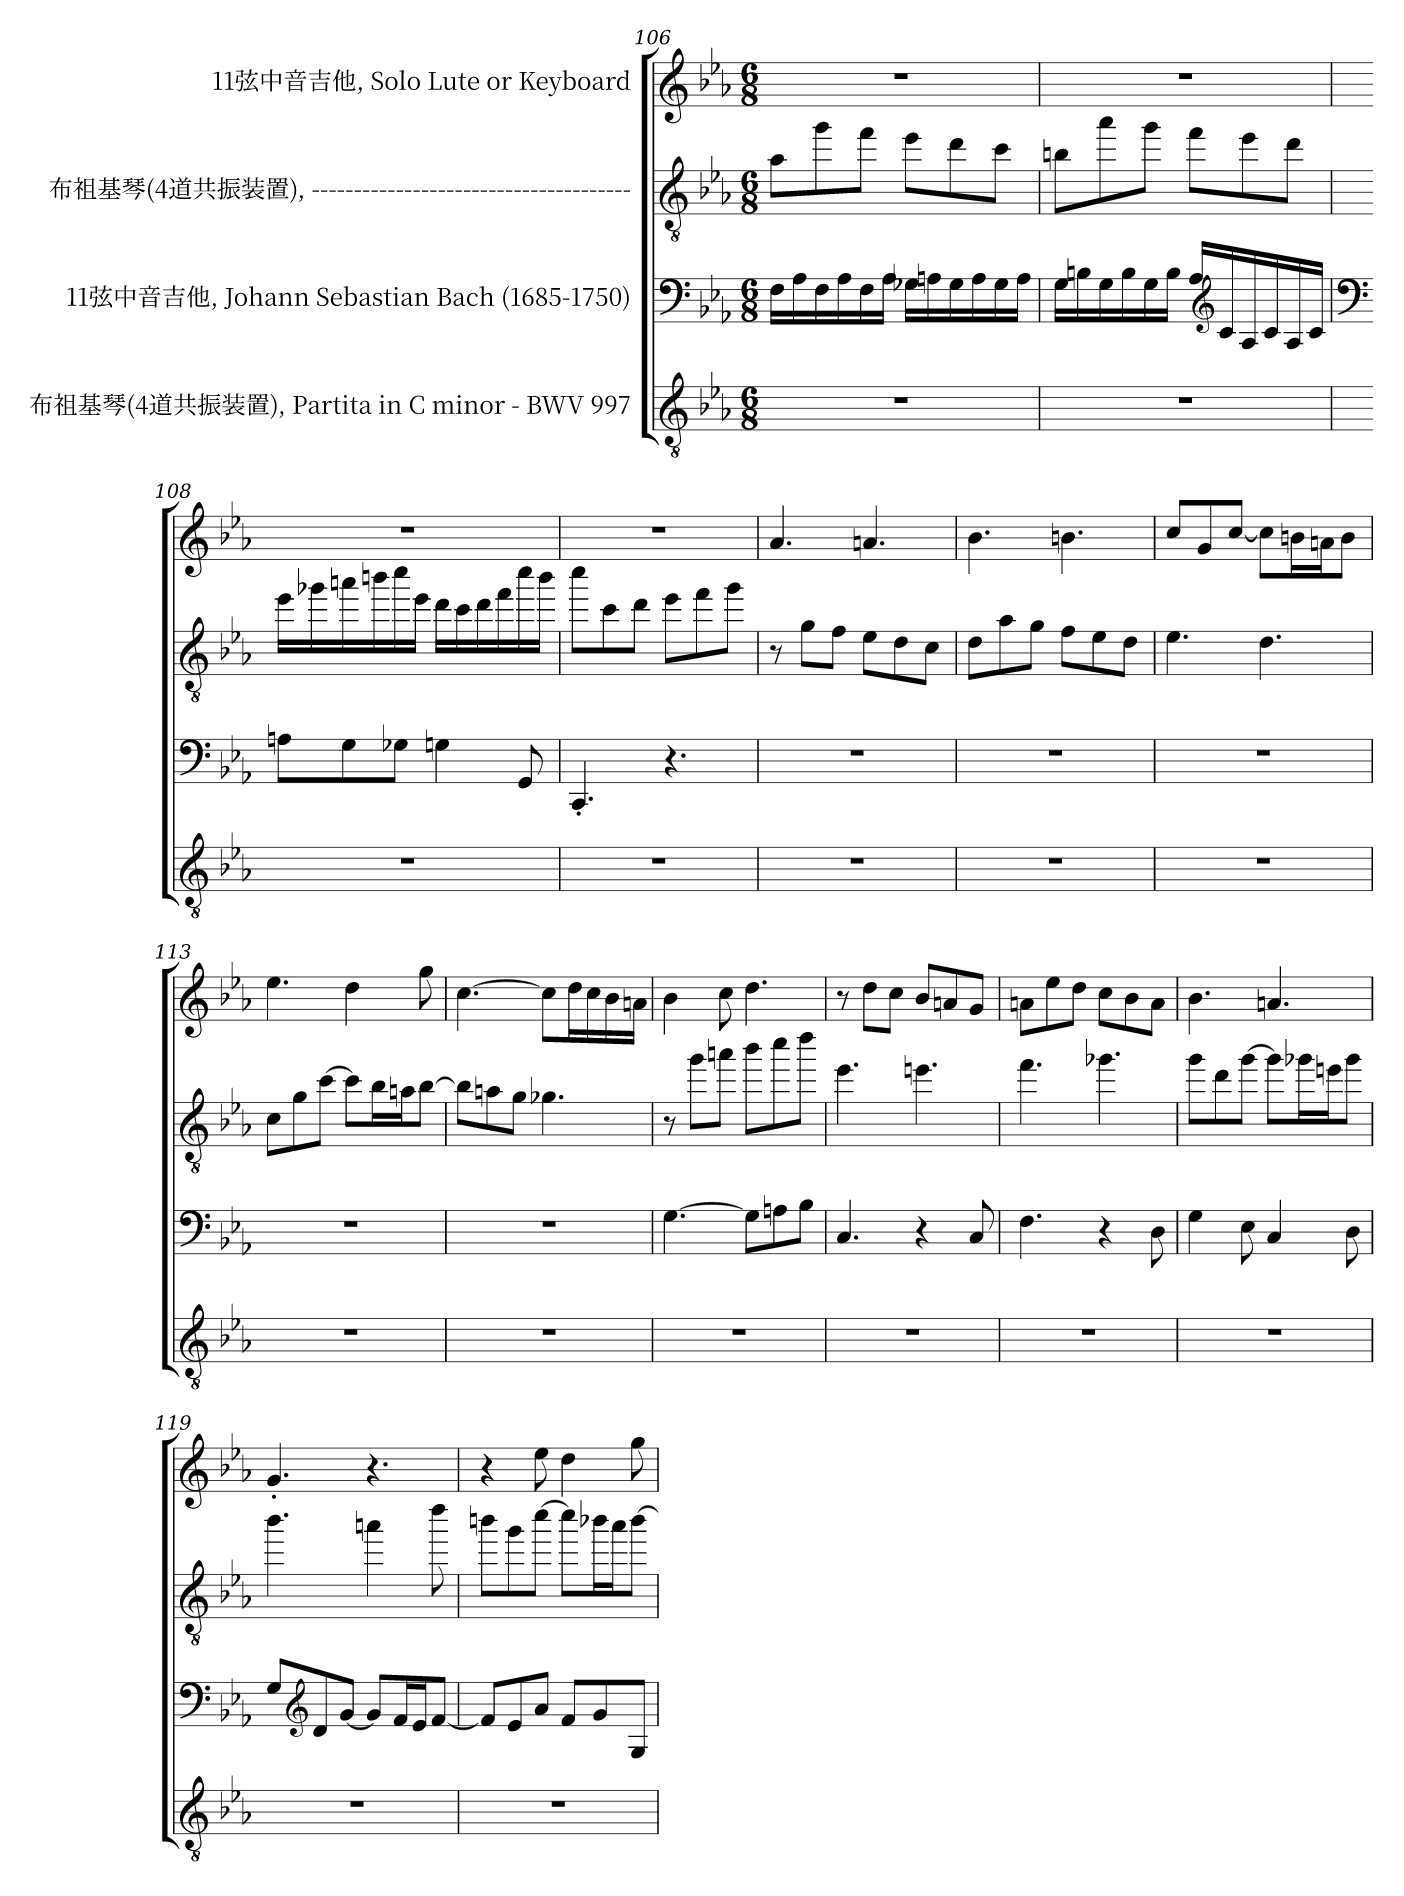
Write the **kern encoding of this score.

**kern	**kern	**kern	**kern
*part4	*part3	*part2	*part1
*staff4	*staff3	*staff2	*staff1
*I"布祖基琴(4道共振装置), Partita in C minor - BWV 997	*I"11弦中音吉他, Johann Sebastian Bach  (1685-1750)	*I"布祖基琴(4道共振装置), --------------------------------------	*I"11弦中音吉他, Solo Lute or Keyboard
*clefGv2	*clefF4	*clefGv2	*clefG2
*k[b-e-a-]	*k[b-e-a-]	*k[b-e-a-]	*k[b-e-a-]
*M6/8	*M6/8	*M6/8	*M6/8
=106	=106	=106	=106
2.r	16F\LL	8a-\L	2.r
.	16A-\	.	.
.	16F\	8gg\	.
.	16A-\	.	.
.	16F\	8ff\J	.
.	16A-\JJ	.	.
.	16G-X\LL	8ee-\L	.
.	16An\	.	.
.	16G-\	8dd\	.
.	16A\	.	.
.	16G-\	8cc\J	.
.	16A\JJ	.	.
!!LO:LB:g=z
=107	=107	=107	=107
2.r	16G\LL	8bn\L	2.r
.	16Bn\	.	.
.	16G\	8aa-\	.
.	16B\	.	.
.	16G\	8gg\J	.
.	16B\JJ	.	.
.	16A-/LL	8ff\L	.
*	*clefG2	*	*
.	16c/	.	.
.	16A-/	8ee-\	.
.	16c/	.	.
.	16A-/	8dd\J	.
.	16c/JJ	.	.
=108	=108	=108	=108
*	*clefF4	*	*
2.r	8An\L	16ee-\LL	2.r
.	.	16gg-X\	.
.	8G\	16aan\	.
.	.	16bbn\	.
.	8G-X\J	16ccc\	.
.	.	16ee-\JJ	.
.	4Gn\	16dd\LL	.
.	.	16cc\	.
.	.	16dd\	.
.	.	16ff\	.
.	8GG/	16ccc\	.
.	.	16bb\JJ	.
!!LO:PB:g=z
=109	=109	=109	=109
2.r	4.CC'/	8ccc\L	2.r
.	.	8cc\	.
.	.	8dd\J	.
.	4.r	8ee-\L	.
.	.	8ff\	.
.	.	8gg\J	.
=110	=110	=110	=110
2.r	2.r	8r	4.a-/
.	.	8g\L	.
.	.	8f\J	.
.	.	8e-\L	4.an/
.	.	8d\	.
.	.	8c\J	.
=111	=111	=111	=111
2.r	2.r	8d\L	4.b-\
.	.	8a-\	.
.	.	8g\J	.
.	.	8f\L	4.bn\
.	.	8e-\	.
.	.	8d\J	.
=112	=112	=112	=112
2.r	2.r	4.e-\	8cc/L
.	.	.	8g/
.	.	.	[8cc/J
.	.	4.d\	8cc\L]
.	.	.	16bn\L
.	.	.	16an\J
.	.	.	8b\J
!!LO:LB:g=z
=113	=113	=113	=113
2.r	2.r	8c\L	4.ee-\
.	.	8g\	.
.	.	[8cc\J	.
.	.	8cc\L]	4dd\
.	.	16b-\L	.
.	.	16an\J	.
.	.	[8b-\J	8gg\
=114	=114	=114	=114
2.r	2.r	8b-\L]	[4.cc\
.	.	8an\	.
.	.	8g\J	.
.	.	4.g-X\	8cc\L]
.	.	.	16dd\L
.	.	.	16cc\
.	.	.	16b-\
.	.	.	16an\JJ
=115	=115	=115	=115
2.r	[4.G\	8r	4b-\
.	.	8gg\L	.
.	.	8aan\J	8cc\
.	8G\L]	8bb-\L	4.dd\
.	8An\	8ccc\	.
.	8B-\J	8ddd\J	.
=116	=116	=116	=116
2.r	4.C/	4.ee-\	8r
.	.	.	8dd\L
.	.	.	8cc\J
.	4r	4.een\	8b-/L
.	.	.	8an/
.	8C/	.	8g/J
!!LO:LB:g=z
=117	=117	=117	=117
2.r	4.F\	4.ff\	8an\L
.	.	.	8ee-\
.	.	.	8dd\J
.	4r	4.gg-X\	8cc\L
.	.	.	8b-\
.	8D\	.	8a\J
=118	=118	=118	=118
2.r	4G\	8gg\L	4.b-\
.	.	8dd\	.
.	8E-\	[8gg\J	.
.	4C/	8gg\L]	4.an/
.	.	16gg-X\L	.
.	.	16een\J	.
.	8D\	8gg-\J	.
=119	=119	=119	=119
2.r	8G/L	4.bb-\	4.g'/
*	*clefG2	*	*
.	8d/	.	.
.	[8g/J	.	.
.	8g/L]	4aan\	4.r
.	16f/L	.	.
.	16e-/J	.	.
.	[8f/J	8ddd\	.
=120	=120	=120	=120
2.r	8f/L]	8bbn\L	4r
.	8e-/	8gg\	.
.	8a-/J	[8ccc\J	8ee-\
.	8f/L	8ccc\L]	4dd\
.	8g/	16bb-X\L	.
.	.	16aa-\J	.
.	8G/J	[8bb-\J	8gg\
=	=	=	=
*-	*-	*-	*-
